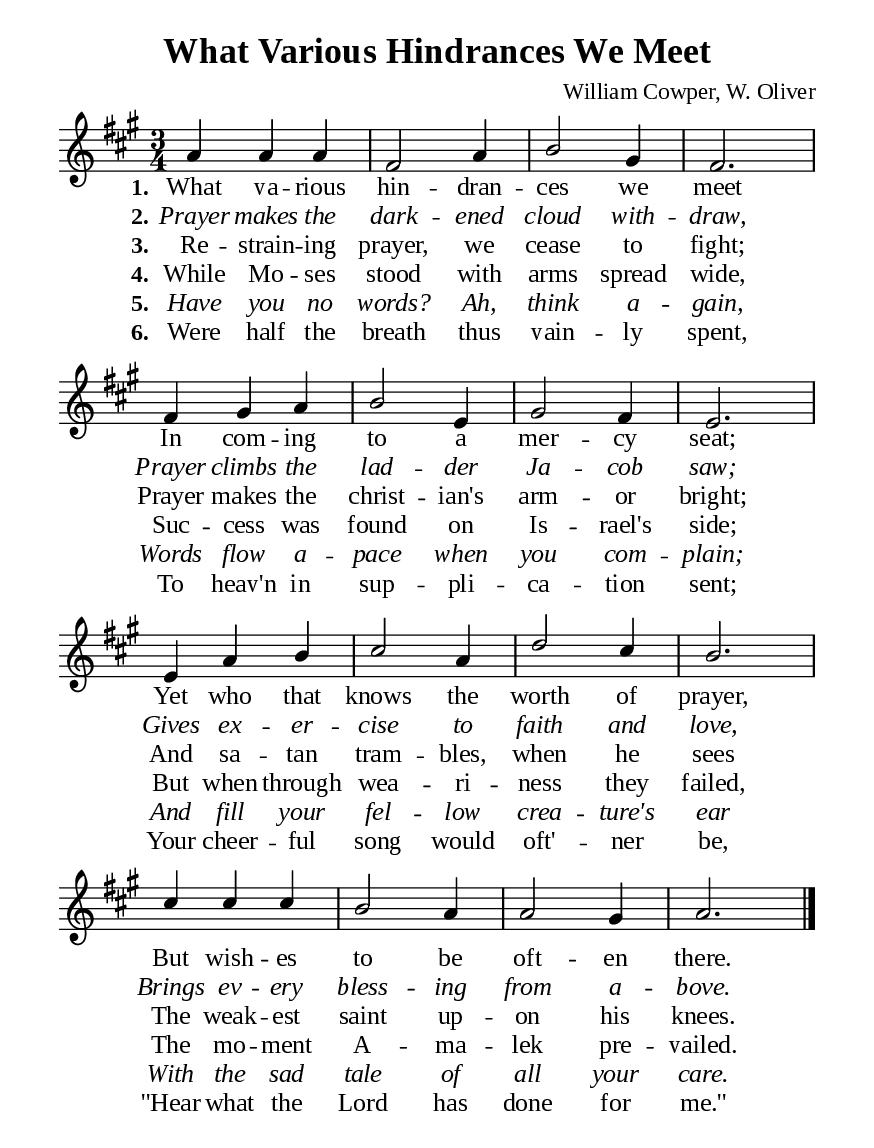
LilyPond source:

\version "2.18.2"

\header {
  title = "What Various Hindrances We Meet"
  composer = "William Cowper, W. Oliver"
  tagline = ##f
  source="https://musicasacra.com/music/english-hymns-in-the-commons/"
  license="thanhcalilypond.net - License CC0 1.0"
}

global= {
  \key a \major
  \time 3/4
  \override Score.BarNumber.break-visibility = ##(#f #f #f)
}

\paper {
  #(set-paper-size "a5")
  top-margin = 10\mm
  bottom-marign = 10\mm
  left-margin = 10\mm
  right-margin = 10\mm
  indent = #0
  #(define fonts
	 (make-pango-font-tree "Liberation Serif"
	 		       "Liberation Serif"
			       "Liberation Serif"
			       (/ 20 20)))
  system-system-spacing = #'((basic-distance . 2) (padding . 2))
}

printItalic = \with {
  \override LyricText.font-shape = #'italic
}

% Verse music
musicVerseSoprano = \relative c'' {
  %{	01	%} a4 a a |
  %{	02	%} fis2 a4 |
  %{	03	%} b2 gis4 |
  %{	04	%} fis2. |
  %{	05	%} fis4 gis a |
  %{	06	%} b2 e,4 |
  %{	07	%} gis2 fis4 |
  %{	08	%} e2. |
  %{	09	%} e4 a b |
  %{	10	%} cis2 a4 |
  %{	11	%} d2 cis4 |
  %{	12	%} b2. |
  %{	13	%} cis4 cis cis |
  %{	14	%} b2 a4 |
  %{	15	%} a2 gis4 |
  %{	16	%} a2. \bar "|."
}

% Verse lyrics
verseOne = \lyricmode {
  \set stanza = #"1."
  What va -- rious hin -- dran -- ces we meet
  In com -- ing to a mer -- cy seat;
  Yet who that knows the worth of prayer,
  But wish -- es to be oft -- en there.
}

verseTwo = \lyricmode {
  \set stanza = #"2."
  Prayer makes the dark -- ened cloud with -- draw,
  Prayer climbs the lad -- der Ja -- cob saw;
  Gives ex -- er -- cise to faith and love,
  Brings ev -- ery bless -- ing from a -- bove.
}

verseThree = \lyricmode {
  \set stanza = #"3."
  Re -- strain -- ing prayer, we cease to fight;
  Prayer makes the christ -- ian's arm -- or bright;
  And sa -- tan tram -- bles, when he sees
  The weak -- est saint up -- on his knees.
}

verseFour = \lyricmode {
  \set stanza = #"4."
  While Mo -- ses stood with arms spread wide,
  Suc -- cess was found on Is -- rael's side;
  But when through wea -- ri -- ness they failed,
  The mo -- ment A -- ma -- lek pre -- vailed.
}

verseFive = \lyricmode {
  \set stanza = #"5."
  Have you no words? Ah, think a -- gain,
  Words flow a -- pace when you com -- plain;
  And fill your fel -- low crea -- ture's ear
  With the sad tale of all your care.
}

verseSix = \lyricmode {
  \set stanza = #"6."
  Were half the breath thus vain -- ly spent,
  To heav'n in sup -- pli -- ca -- tion sent;
  Your cheer -- ful song would oft' -- ner be,
  ''Hear what the Lord has done for me.''
}

% Layout
\score {
    \new ChoirStaff <<
      \new Staff <<
        \clef "treble"
        \new Voice = "sopranos" { \global \stemUp \slurUp \musicVerseSoprano }
      >>
      \new Lyrics \lyricsto sopranos \verseOne
      \new Lyrics \printItalic \lyricsto sopranos \verseTwo
      \new Lyrics \lyricsto sopranos \verseThree
      \new Lyrics \lyricsto sopranos \verseFour
      \new Lyrics \printItalic \lyricsto sopranos \verseFive
      \new Lyrics \lyricsto sopranos \verseSix
    >>
}
